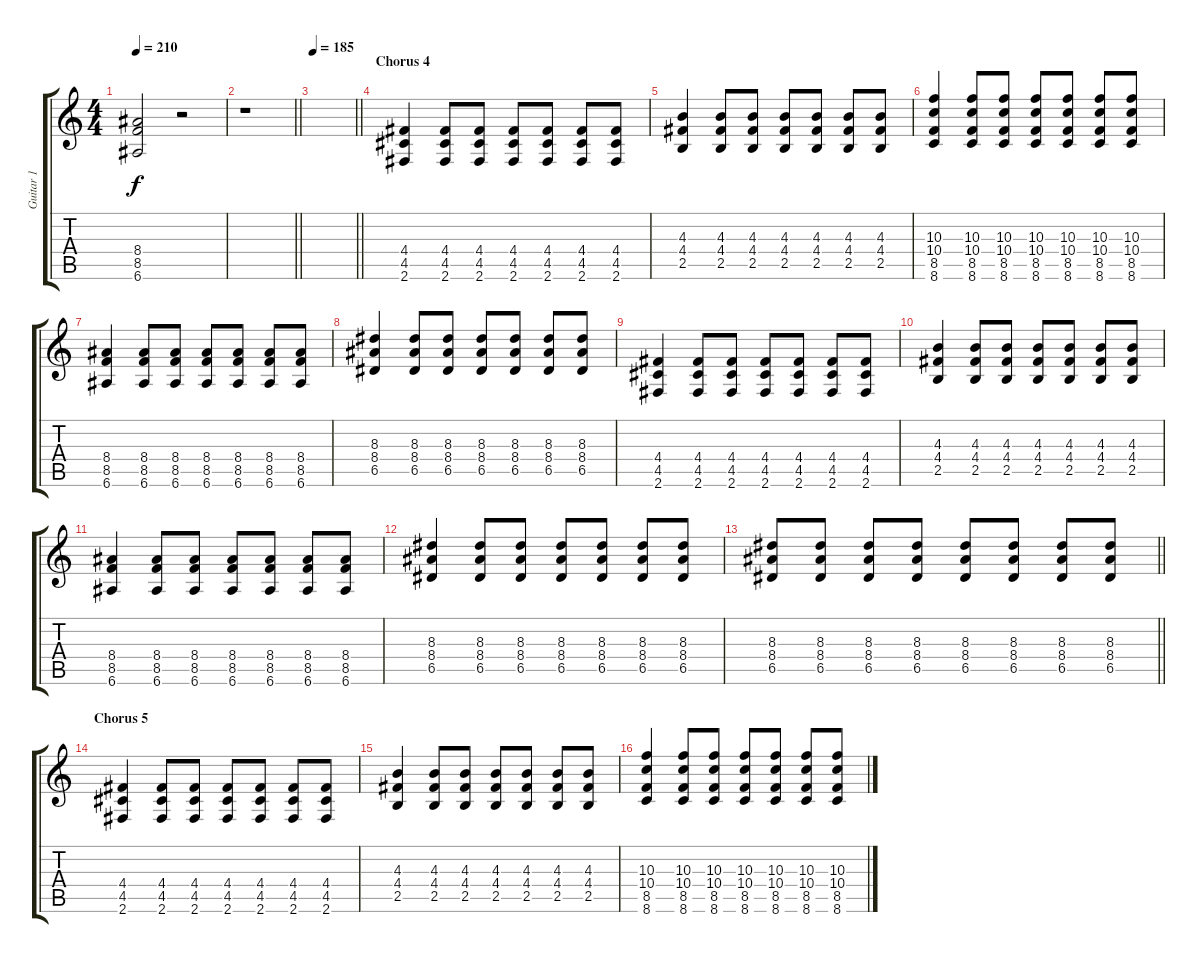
\track ("Guitar 1" "Guitar 1") {instrument overdrivenguitar}
\staff {score tabs}
\tuning (E4 B3 G3 D3 A2 E2) {hide}
\ts (4 4)
\tempo 210
\clef g2
\ks c
(8.4 8.5 6.6).2{dy f} r.2 |
\barLineRight lightlight
r.1 |
\tempo 185
\barLineRight lightlight
|
\section ("" "Chorus 4")
(4.4 4.5 2.6).4 (4.4 4.5 2.6).8 (4.4 4.5 2.6).8 (4.4 4.5 2.6).8 (4.4 4.5 2.6).8 (4.4 4.5 2.6).8 (4.4 4.5 2.6).8 |
(4.3 4.4 2.5).4 (4.3 4.4 2.5).8 (4.3 4.4 2.5).8 (4.3 4.4 2.5).8 (4.3 4.4 2.5).8 (4.3 4.4 2.5).8 (4.3 4.4 2.5).8 |
(10.3 10.4 8.5 8.6).4 (10.3 10.4 8.5 8.6).8 (10.3 10.4 8.5 8.6).8 (10.3 10.4 8.5 8.6).8 (10.3 10.4 8.5 8.6).8 (10.3 10.4 8.5 8.6).8 (10.3 10.4 8.5 8.6).8 |
(8.4 8.5 6.6).4 (8.4 8.5 6.6).8 (8.4 8.5 6.6).8 (8.4 8.5 6.6).8 (8.4 8.5 6.6).8 (8.4 8.5 6.6).8 (8.4 8.5 6.6).8 |
(8.3 8.4 6.5).4 (8.3 8.4 6.5).8 (8.3 8.4 6.5).8 (8.3 8.4 6.5).8 (8.3 8.4 6.5).8 (8.3 8.4 6.5).8 (8.3 8.4 6.5).8 |
(4.4 4.5 2.6).4 (4.4 4.5 2.6).8 (4.4 4.5 2.6).8 (4.4 4.5 2.6).8 (4.4 4.5 2.6).8 (4.4 4.5 2.6).8 (4.4 4.5 2.6).8 |
(4.3 4.4 2.5).4 (4.3 4.4 2.5).8 (4.3 4.4 2.5).8 (4.3 4.4 2.5).8 (4.3 4.4 2.5).8 (4.3 4.4 2.5).8 (4.3 4.4 2.5).8 |
(8.4 8.5 6.6).4 (8.4 8.5 6.6).8 (8.4 8.5 6.6).8 (8.4 8.5 6.6).8 (8.4 8.5 6.6).8 (8.4 8.5 6.6).8 (8.4 8.5 6.6).8 |
(8.3 8.4 6.5).4 (8.3 8.4 6.5).8 (8.3 8.4 6.5).8 (8.3 8.4 6.5).8 (8.3 8.4 6.5).8 (8.3 8.4 6.5).8 (8.3 8.4 6.5).8 |
\barLineRight lightlight
(8.3 8.4 6.5).8 (8.3 8.4 6.5).8 (8.3 8.4 6.5).8 (8.3 8.4 6.5).8 (8.3 8.4 6.5).8 (8.3 8.4 6.5).8 (8.3 8.4 6.5).8 (8.3 8.4 6.5).8 |
\section ("" "Chorus 5")
(4.4 4.5 2.6).4 (4.4 4.5 2.6).8 (4.4 4.5 2.6).8 (4.4 4.5 2.6).8 (4.4 4.5 2.6).8 (4.4 4.5 2.6).8 (4.4 4.5 2.6).8 |
(4.3 4.4 2.5).4 (4.3 4.4 2.5).8 (4.3 4.4 2.5).8 (4.3 4.4 2.5).8 (4.3 4.4 2.5).8 (4.3 4.4 2.5).8 (4.3 4.4 2.5).8 |
(10.3 10.4 8.5 8.6).4 (10.3 10.4 8.5 8.6).8 (10.3 10.4 8.5 8.6).8 (10.3 10.4 8.5 8.6).8 (10.3 10.4 8.5 8.6).8 (10.3 10.4 8.5 8.6).8 (10.3 10.4 8.5 8.6).8
